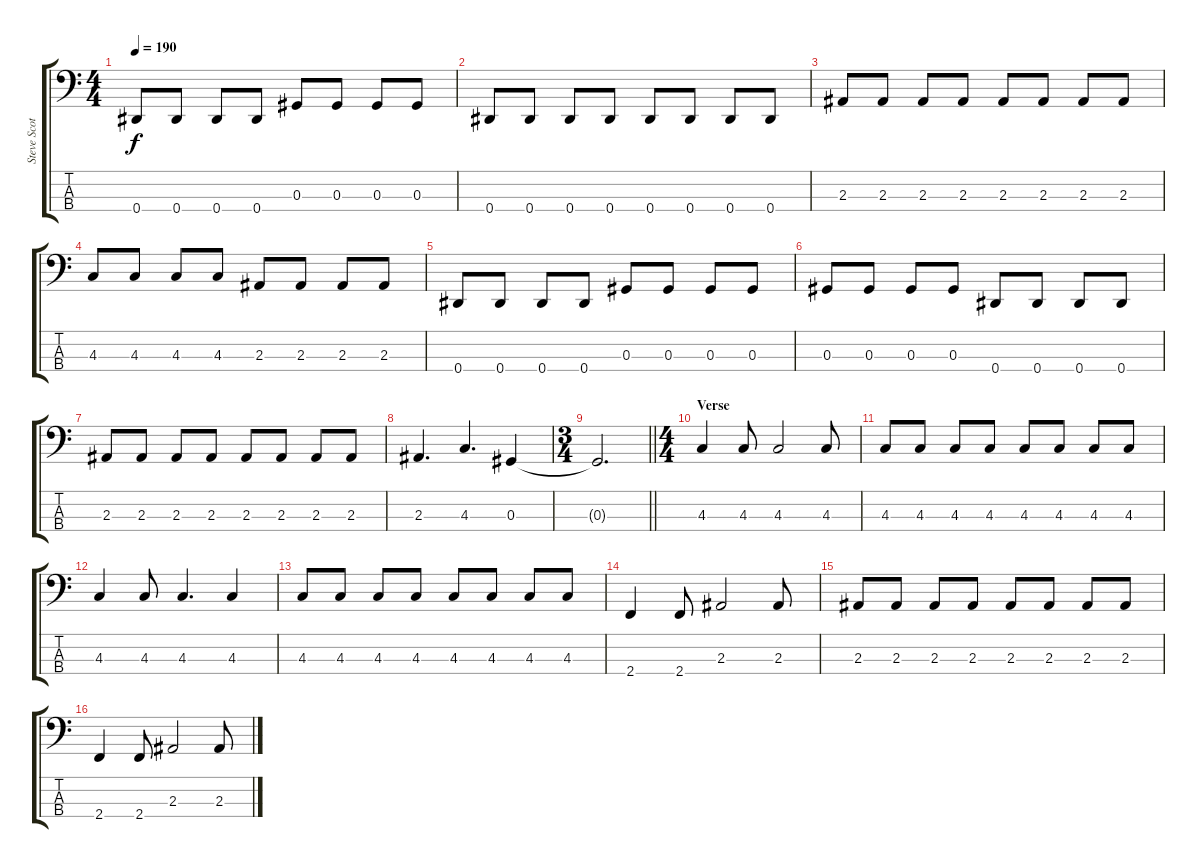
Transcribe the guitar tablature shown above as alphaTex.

\track ("Steve Scott" "Steve Scot") {instrument electricbassfinger}
\staff {score tabs}
\tuning (Gb2 Db2 Ab1 Eb1) {hide}
\ts (4 4)
\tempo 190
\clef f4
\ks c
0.4.8{dy f} 0.4.8 0.4.8 0.4.8 0.3.8 0.3.8 0.3.8 0.3.8 |
0.4.8 0.4.8 0.4.8 0.4.8 0.4.8 0.4.8 0.4.8 0.4.8 |
2.3.8 2.3.8 2.3.8 2.3.8 2.3.8 2.3.8 2.3.8 2.3.8 |
4.3.8 4.3.8 4.3.8 4.3.8 2.3.8 2.3.8 2.3.8 2.3.8 |
0.4.8 0.4.8 0.4.8 0.4.8 0.3.8 0.3.8 0.3.8 0.3.8 |
0.3.8 0.3.8 0.3.8 0.3.8 0.4.8 0.4.8 0.4.8 0.4.8 |
2.3.8 2.3.8 2.3.8 2.3.8 2.3.8 2.3.8 2.3.8 2.3.8 |
2.3.4{d} 4.3.4{d} 0.3.4 |
\ts (3 4)
\barLineRight lightlight
0.3{t}.2{d} |
\ts (4 4)
\section ("" "Verse")
4.3.4 4.3.8 4.3.2 4.3.8 |
4.3.8 4.3.8 4.3.8 4.3.8 4.3.8 4.3.8 4.3.8 4.3.8 |
4.3.4 4.3.8 4.3.4{d} 4.3.4 |
4.3.8 4.3.8 4.3.8 4.3.8 4.3.8 4.3.8 4.3.8 4.3.8 |
2.4.4 2.4.8 2.3.2 2.3.8 |
2.3.8 2.3.8 2.3.8 2.3.8 2.3.8 2.3.8 2.3.8 2.3.8 |
2.4.4 2.4.8 2.3.2 2.3.8
